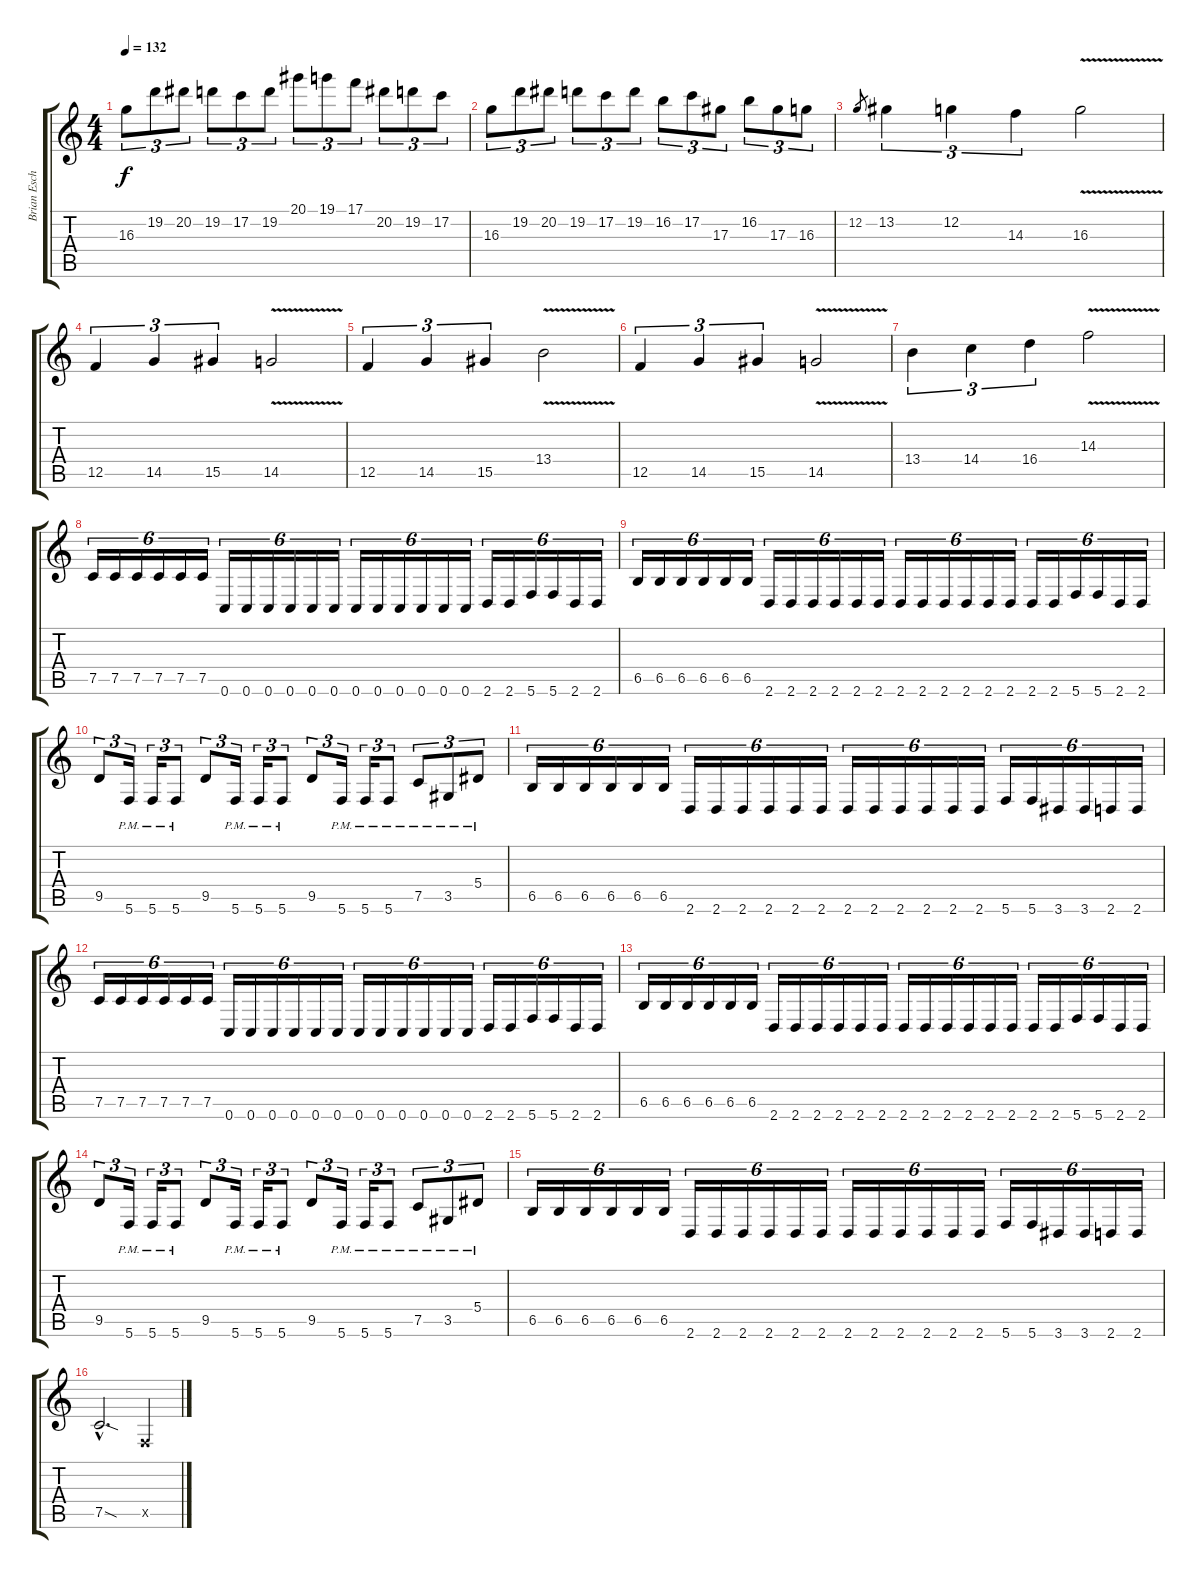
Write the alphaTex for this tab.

\track ("Brian Eschbach (Lead Guitar)" "Brian Esch") {instrument distortionguitar}
\staff {score tabs}
\tuning (C4 G3 Eb3 Bb2 F2 C2) {hide}
\ts (4 4)
\tempo 132
\clef g2
\ks c
16.3.8{tu (3 2) dy f} 19.2.8{tu (3 2)} 20.2.8{tu (3 2)} 19.2.8{tu (3 2)} 17.2.8{tu (3 2)} 19.2.8{tu (3 2)} 20.1.8{tu (3 2)} 19.1.8{tu (3 2)} 17.1.8{tu (3 2)} 20.2.8{tu (3 2)} 19.2.8{tu (3 2)} 17.2.8{tu (3 2)} |
16.3.8{tu (3 2)} 19.2.8{tu (3 2)} 20.2.8{tu (3 2)} 19.2.8{tu (3 2)} 17.2.8{tu (3 2)} 19.2.8{tu (3 2)} 16.2.8{tu (3 2)} 17.2.8{tu (3 2)} 17.3.8{tu (3 2)} 16.2.8{tu (3 2)} 17.3.8{tu (3 2)} 16.3.8{tu (3 2)} |
12.2.8{gr} 13.2.4{tu (3 2)} 12.2.4{tu (3 2)} 14.3.4{tu (3 2)} 16.3{v}.2 |
12.5.4{tu (3 2)} 14.5.4{tu (3 2)} 15.5.4{tu (3 2)} 14.5{v}.2 |
12.5.4{tu (3 2)} 14.5.4{tu (3 2)} 15.5.4{tu (3 2)} 13.4{v}.2 |
12.5.4{tu (3 2)} 14.5.4{tu (3 2)} 15.5.4{tu (3 2)} 14.5{v}.2 |
13.4.4{tu (3 2)} 14.4.4{tu (3 2)} 16.4.4{tu (3 2)} 14.3{v}.2 |
7.5.16{tu (6 4) balance 16} 7.5.16{tu (6 4)} 7.5.16{tu (6 4)} 7.5.16{tu (6 4)} 7.5.16{tu (6 4)} 7.5.16{tu (6 4)} 0.6.16{tu (6 4)} 0.6.16{tu (6 4)} 0.6.16{tu (6 4)} 0.6.16{tu (6 4)} 0.6.16{tu (6 4)} 0.6.16{tu (6 4)} 0.6.16{tu (6 4)} 0.6.16{tu (6 4)} 0.6.16{tu (6 4)} 0.6.16{tu (6 4)} 0.6.16{tu (6 4)} 0.6.16{tu (6 4)} 2.6.16{tu (6 4)} 2.6.16{tu (6 4)} 5.6.16{tu (6 4)} 5.6.16{tu (6 4)} 2.6.16{tu (6 4)} 2.6.16{tu (6 4)} |
6.5.16{tu (6 4)} 6.5.16{tu (6 4)} 6.5.16{tu (6 4)} 6.5.16{tu (6 4)} 6.5.16{tu (6 4)} 6.5.16{tu (6 4)} 2.6.16{tu (6 4)} 2.6.16{tu (6 4)} 2.6.16{tu (6 4)} 2.6.16{tu (6 4)} 2.6.16{tu (6 4)} 2.6.16{tu (6 4)} 2.6.16{tu (6 4)} 2.6.16{tu (6 4)} 2.6.16{tu (6 4)} 2.6.16{tu (6 4)} 2.6.16{tu (6 4)} 2.6.16{tu (6 4)} 2.6.16{tu (6 4)} 2.6.16{tu (6 4)} 5.6.16{tu (6 4)} 5.6.16{tu (6 4)} 2.6.16{tu (6 4)} 2.6.16{tu (6 4)} |
9.5.8{tu (3 2)} 5.6{pm}.16{tu (3 2)} 5.6{pm}.16{tu (3 2)} 5.6{pm}.8{tu (3 2)} 9.5.8{tu (3 2)} 5.6{pm}.16{tu (3 2)} 5.6{pm}.16{tu (3 2)} 5.6{pm}.8{tu (3 2)} 9.5.8{tu (3 2)} 5.6{pm}.16{tu (3 2)} 5.6{pm}.16{tu (3 2)} 5.6{pm}.8{tu (3 2)} 7.5{pm}.8{tu (3 2)} 3.5{pm}.8{tu (3 2)} 5.4{pm}.8{tu (3 2)} |
6.5.16{tu (6 4)} 6.5.16{tu (6 4)} 6.5.16{tu (6 4)} 6.5.16{tu (6 4)} 6.5.16{tu (6 4)} 6.5.16{tu (6 4)} 2.6.16{tu (6 4)} 2.6.16{tu (6 4)} 2.6.16{tu (6 4)} 2.6.16{tu (6 4)} 2.6.16{tu (6 4)} 2.6.16{tu (6 4)} 2.6.16{tu (6 4)} 2.6.16{tu (6 4)} 2.6.16{tu (6 4)} 2.6.16{tu (6 4)} 2.6.16{tu (6 4)} 2.6.16{tu (6 4)} 5.6.16{tu (6 4)} 5.6.16{tu (6 4)} 3.6.16{tu (6 4)} 3.6.16{tu (6 4)} 2.6.16{tu (6 4)} 2.6.16{tu (6 4)} |
7.5.16{tu (6 4) balance 16} 7.5.16{tu (6 4)} 7.5.16{tu (6 4)} 7.5.16{tu (6 4)} 7.5.16{tu (6 4)} 7.5.16{tu (6 4)} 0.6.16{tu (6 4)} 0.6.16{tu (6 4)} 0.6.16{tu (6 4)} 0.6.16{tu (6 4)} 0.6.16{tu (6 4)} 0.6.16{tu (6 4)} 0.6.16{tu (6 4)} 0.6.16{tu (6 4)} 0.6.16{tu (6 4)} 0.6.16{tu (6 4)} 0.6.16{tu (6 4)} 0.6.16{tu (6 4)} 2.6.16{tu (6 4)} 2.6.16{tu (6 4)} 5.6.16{tu (6 4)} 5.6.16{tu (6 4)} 2.6.16{tu (6 4)} 2.6.16{tu (6 4)} |
6.5.16{tu (6 4)} 6.5.16{tu (6 4)} 6.5.16{tu (6 4)} 6.5.16{tu (6 4)} 6.5.16{tu (6 4)} 6.5.16{tu (6 4)} 2.6.16{tu (6 4)} 2.6.16{tu (6 4)} 2.6.16{tu (6 4)} 2.6.16{tu (6 4)} 2.6.16{tu (6 4)} 2.6.16{tu (6 4)} 2.6.16{tu (6 4)} 2.6.16{tu (6 4)} 2.6.16{tu (6 4)} 2.6.16{tu (6 4)} 2.6.16{tu (6 4)} 2.6.16{tu (6 4)} 2.6.16{tu (6 4)} 2.6.16{tu (6 4)} 5.6.16{tu (6 4)} 5.6.16{tu (6 4)} 2.6.16{tu (6 4)} 2.6.16{tu (6 4)} |
9.5.8{tu (3 2)} 5.6{pm}.16{tu (3 2)} 5.6{pm}.16{tu (3 2)} 5.6{pm}.8{tu (3 2)} 9.5.8{tu (3 2)} 5.6{pm}.16{tu (3 2)} 5.6{pm}.16{tu (3 2)} 5.6{pm}.8{tu (3 2)} 9.5.8{tu (3 2)} 5.6{pm}.16{tu (3 2)} 5.6{pm}.16{tu (3 2)} 5.6{pm}.8{tu (3 2)} 7.5{pm}.8{tu (3 2)} 3.5{pm}.8{tu (3 2)} 5.4{pm}.8{tu (3 2)} |
6.5.16{tu (6 4)} 6.5.16{tu (6 4)} 6.5.16{tu (6 4)} 6.5.16{tu (6 4)} 6.5.16{tu (6 4)} 6.5.16{tu (6 4)} 2.6.16{tu (6 4)} 2.6.16{tu (6 4)} 2.6.16{tu (6 4)} 2.6.16{tu (6 4)} 2.6.16{tu (6 4)} 2.6.16{tu (6 4)} 2.6.16{tu (6 4)} 2.6.16{tu (6 4)} 2.6.16{tu (6 4)} 2.6.16{tu (6 4)} 2.6.16{tu (6 4)} 2.6.16{tu (6 4)} 5.6.16{tu (6 4)} 5.6.16{tu (6 4)} 3.6.16{tu (6 4)} 3.6.16{tu (6 4)} 2.6.16{tu (6 4)} 2.6.16{tu (6 4)} |
7.5{sod hac}.2{d} 0.5{x}.4
